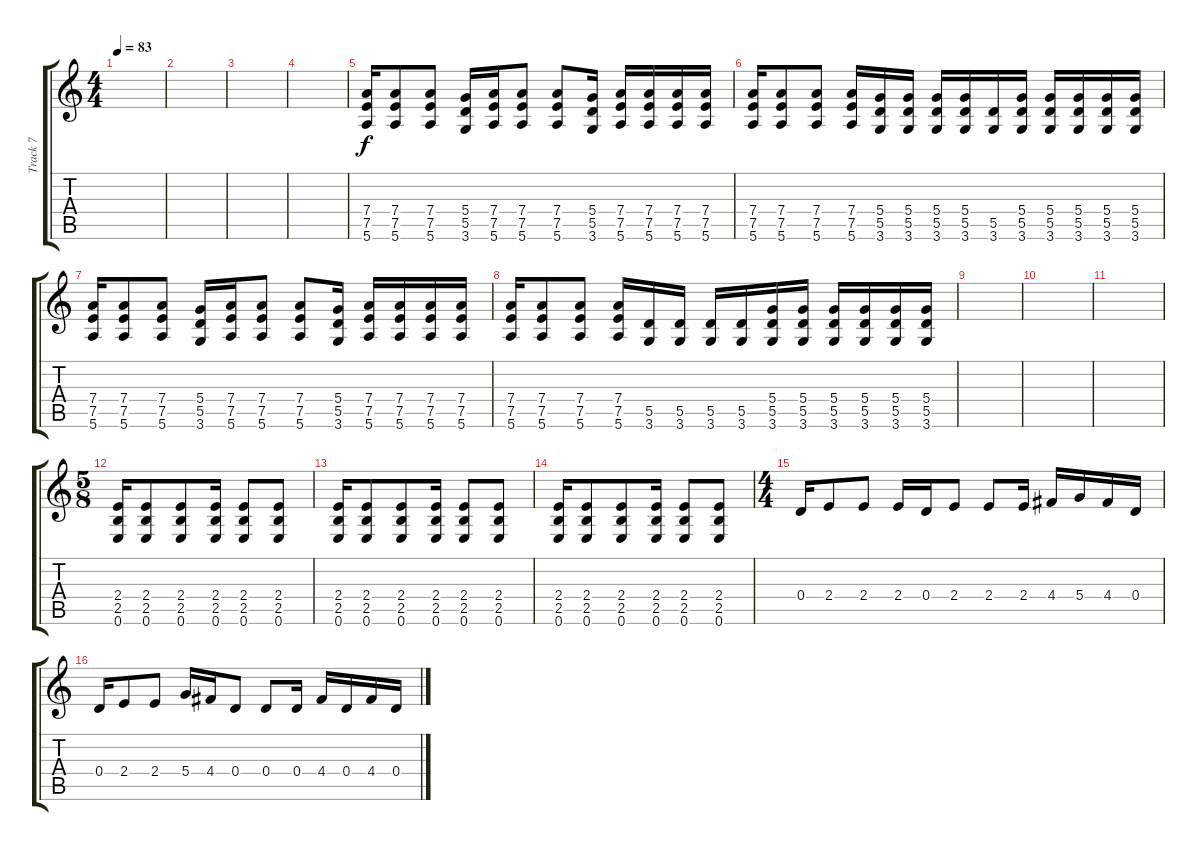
\track ("Track 7" "Track 7") {instrument distortionguitar}
\staff {score tabs}
\tuning (E4 B3 G3 D3 A2 E2) {hide}
\ts (4 4)
\tempo 83
\clef g2
\ks c
|
|
|
|
(7.4 7.5 5.6).16 (7.4 7.5 5.6).8 (7.4 7.5 5.6).8 (5.4 5.5 3.6).16 (7.4 7.5 5.6).16 (7.4 7.5 5.6).8 (7.4 7.5 5.6).8 (5.4 5.5 3.6).16 (7.4 7.5 5.6).16 (7.4 7.5 5.6).16 (7.4 7.5 5.6).16 (7.4 7.5 5.6).16 |
(7.4 7.5 5.6).16 (7.4 7.5 5.6).8 (7.4 7.5 5.6).8 (7.4 7.5 5.6).16 (5.4 5.5 3.6).16 (5.4 5.5 3.6).16 (5.4 5.5 3.6).16 (5.4 5.5 3.6).16 (5.5 3.6).16 (5.4 5.5 3.6).16 (5.4 5.5 3.6).16 (5.4 5.5 3.6).16 (5.4 5.5 3.6).16 (5.4 5.5 3.6).16 |
(7.4 7.5 5.6).16 (7.4 7.5 5.6).8 (7.4 7.5 5.6).8 (5.4 5.5 3.6).16 (7.4 7.5 5.6).16 (7.4 7.5 5.6).8 (7.4 7.5 5.6).8 (5.4 5.5 3.6).16 (7.4 7.5 5.6).16 (7.4 7.5 5.6).16 (7.4 7.5 5.6).16 (7.4 7.5 5.6).16 |
(7.4 7.5 5.6).16 (7.4 7.5 5.6).8 (7.4 7.5 5.6).8 (7.4 7.5 5.6).16 (5.5 3.6).16 (5.5 3.6).16 (5.5 3.6).16 (5.5 3.6).16 (5.4 5.5 3.6).16 (5.4 5.5 3.6).16 (5.4 5.5 3.6).16 (5.4 5.5 3.6).16 (5.4 5.5 3.6).16 (5.4 5.5 3.6).16 |
|
|
|
\ts (5 8)
(2.4 2.5 0.6).16 (2.4 2.5 0.6).8 (2.4 2.5 0.6).8 (2.4 2.5 0.6).16 (2.4 2.5 0.6).8 (2.4 2.5 0.6).8 |
(2.4 2.5 0.6).16 (2.4 2.5 0.6).8 (2.4 2.5 0.6).8 (2.4 2.5 0.6).16 (2.4 2.5 0.6).8 (2.4 2.5 0.6).8 |
(2.4 2.5 0.6).16 (2.4 2.5 0.6).8 (2.4 2.5 0.6).8 (2.4 2.5 0.6).16 (2.4 2.5 0.6).8 (2.4 2.5 0.6).8 |
\ts (4 4)
0.4.16 2.4.8 2.4.8 2.4.16 0.4.16 2.4.8 2.4.8 2.4.16 4.4.16 5.4.16 4.4.16 0.4.16 |
0.4.16 2.4.8 2.4.8 5.4.16 4.4.16 0.4.8 0.4.8 0.4.16 4.4.16 0.4.16 4.4.16 0.4.16
